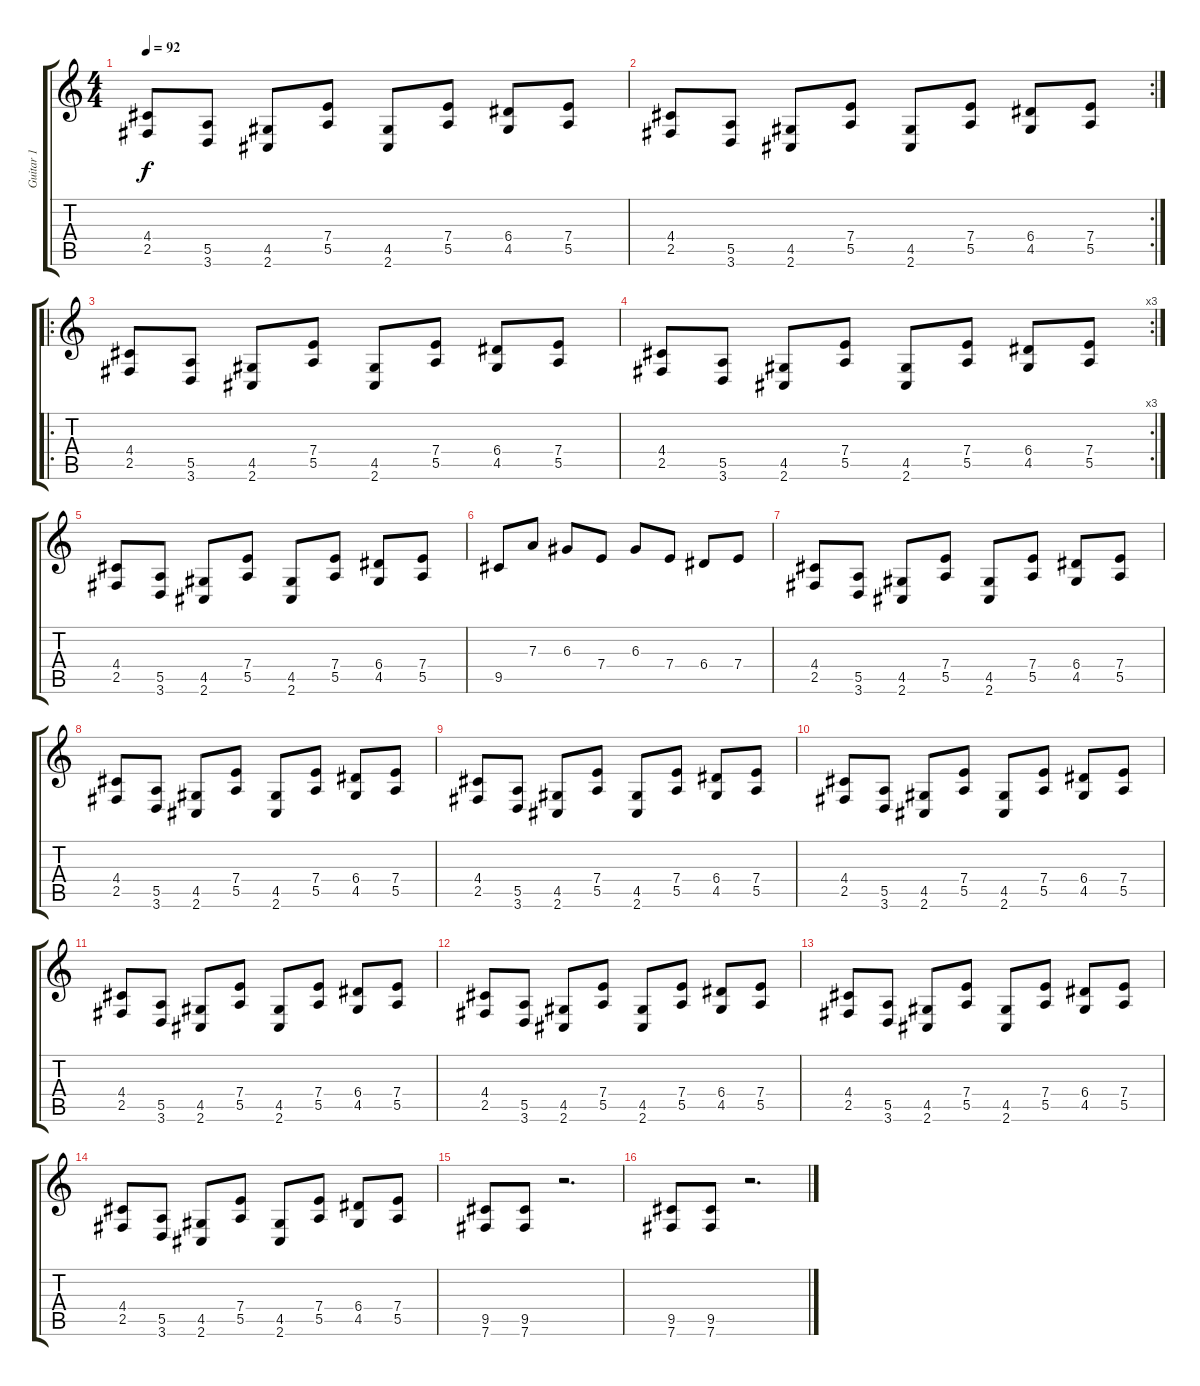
\track ("Guitar 1" "Guitar 1") {instrument distortionguitar}
\staff {score tabs}
\tuning (B3 Gb3 D3 A2 E2 B1) {hide}
\ts (4 4)
\tempo 92
\clef g2
\ks c
(4.4 2.5).8{dy f instrument distortionguitar} (5.5 3.6).8 (4.5 2.6).8 (7.4 5.5).8 (4.5 2.6).8 (7.4 5.5).8 (6.4 4.5).8 (7.4 5.5).8 |
\rc 2
(4.4 2.5).8 (5.5 3.6).8 (4.5 2.6).8 (7.4 5.5).8 (4.5 2.6).8 (7.4 5.5).8 (6.4 4.5).8 (7.4 5.5).8 |
\ro
(4.4 2.5).8 (5.5 3.6).8 (4.5 2.6).8 (7.4 5.5).8 (4.5 2.6).8 (7.4 5.5).8 (6.4 4.5).8 (7.4 5.5).8 |
\rc 3
(4.4 2.5).8 (5.5 3.6).8 (4.5 2.6).8 (7.4 5.5).8 (4.5 2.6).8 (7.4 5.5).8 (6.4 4.5).8 (7.4 5.5).8 |
(4.4 2.5).8 (5.5 3.6).8 (4.5 2.6).8 (7.4 5.5).8 (4.5 2.6).8 (7.4 5.5).8 (6.4 4.5).8 (7.4 5.5).8 |
9.5.8 7.3.8 6.3.8 7.4.8 6.3.8 7.4.8 6.4.8 7.4.8 |
(4.4 2.5).8 (5.5 3.6).8 (4.5 2.6).8 (7.4 5.5).8 (4.5 2.6).8 (7.4 5.5).8 (6.4 4.5).8 (7.4 5.5).8 |
(4.4 2.5).8 (5.5 3.6).8 (4.5 2.6).8 (7.4 5.5).8 (4.5 2.6).8 (7.4 5.5).8 (6.4 4.5).8 (7.4 5.5).8 |
(4.4 2.5).8 (5.5 3.6).8 (4.5 2.6).8 (7.4 5.5).8 (4.5 2.6).8 (7.4 5.5).8 (6.4 4.5).8 (7.4 5.5).8 |
(4.4 2.5).8 (5.5 3.6).8 (4.5 2.6).8 (7.4 5.5).8 (4.5 2.6).8 (7.4 5.5).8 (6.4 4.5).8 (7.4 5.5).8 |
(4.4 2.5).8 (5.5 3.6).8 (4.5 2.6).8 (7.4 5.5).8 (4.5 2.6).8 (7.4 5.5).8 (6.4 4.5).8 (7.4 5.5).8 |
(4.4 2.5).8 (5.5 3.6).8 (4.5 2.6).8 (7.4 5.5).8 (4.5 2.6).8 (7.4 5.5).8 (6.4 4.5).8 (7.4 5.5).8 |
(4.4 2.5).8 (5.5 3.6).8 (4.5 2.6).8 (7.4 5.5).8 (4.5 2.6).8 (7.4 5.5).8 (6.4 4.5).8 (7.4 5.5).8 |
(4.4 2.5).8 (5.5 3.6).8 (4.5 2.6).8 (7.4 5.5).8 (4.5 2.6).8 (7.4 5.5).8 (6.4 4.5).8 (7.4 5.5).8 |
(9.5 7.6).8 (9.5 7.6).8 r.2{d} |
(9.5 7.6).8 (9.5 7.6).8 r.2{d}
